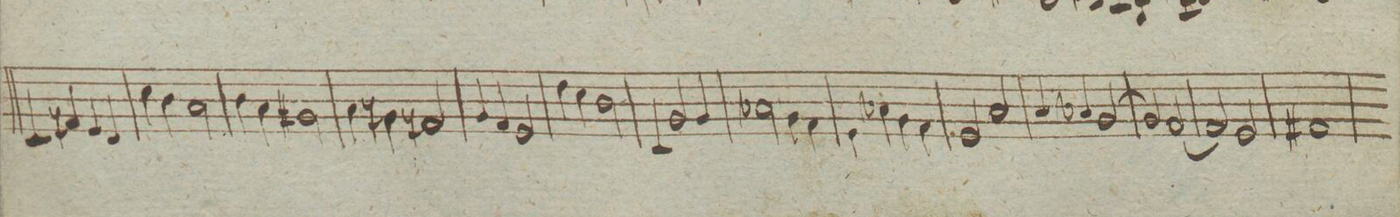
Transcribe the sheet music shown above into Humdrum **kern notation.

**kern	**dynam
*I"Clarinetto 2do in C:	*
*clefG2	*
*k[]	*
*met(c|)	*
*M2/2	*
4c/	.
4fn/	.
4e/	.
4d/	.
=158	=158
4cc\	.
4b\	.
2a\	.
=159	=159
4b\	.
4a\	.
2g#X/	.
=160	=160
4a\	.
4gn\	.
2fn/	.
=161	=161
4g/	.
4f/	.
2e/	.
=162	=162
4dd\	.
4cc\	.
2b\	.
=163	=163
4c/	.
2g/	.
4g/	.
=164	=164
2a-X\	.
4g\	.
4f\	.
=165	=165
4e\	.
4a-X\	.
4g\	.
4f\	.
=166	=166
2e/	.
2a/	.
=167	=167
4a/	.
4a-X/	.
[>2g/	.
=168	=168
2g/]	.
[2f/	.
=169	=169
2f/]	.
2e/	.
=170	=170
1f#X/	.
=171	=171
*-	*-
